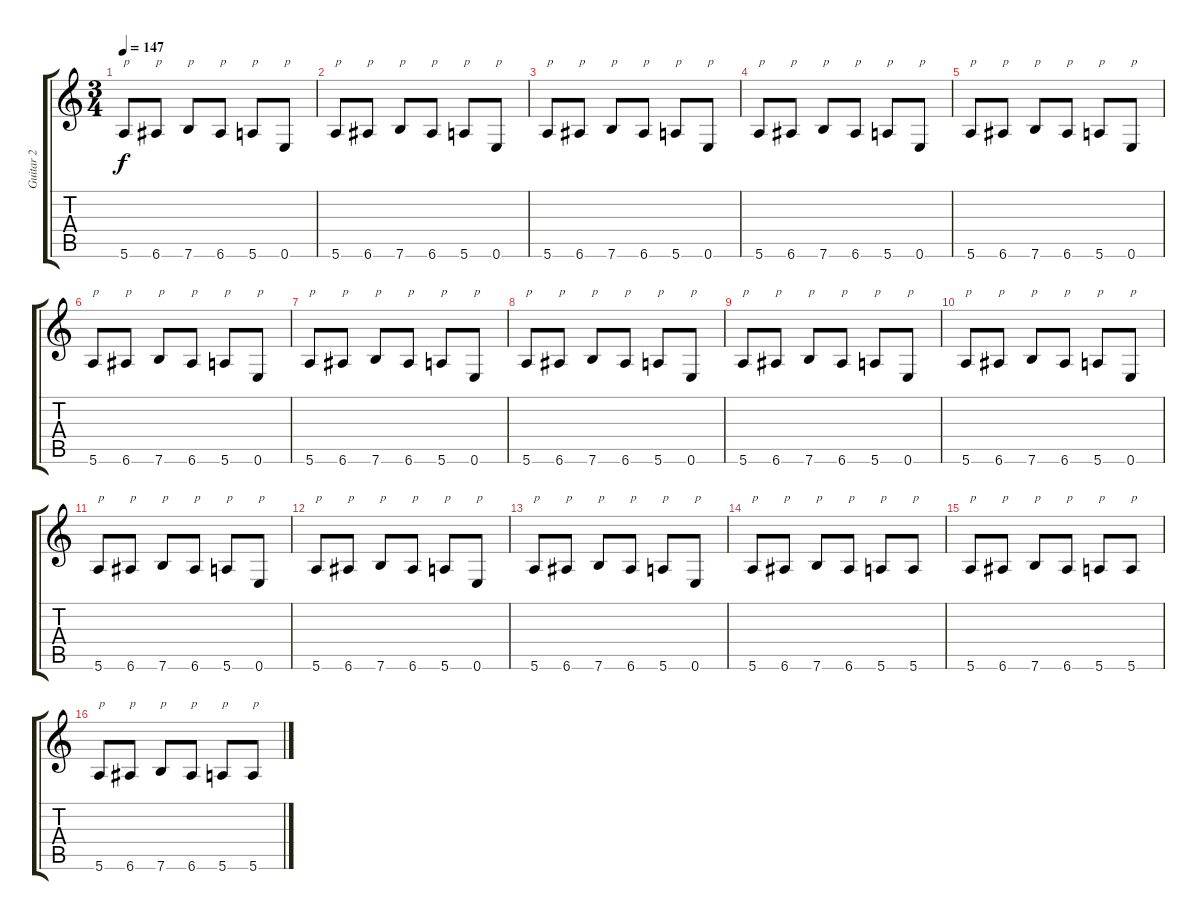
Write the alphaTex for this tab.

\track ("Guitar 2" "Guitar 2") {instrument distortionguitar}
\staff {score tabs}
\tuning (E4 B3 G3 D3 A2 E2) {hide}
\ts (3 4)
\tempo 147
\clef g2
\ks c
5.6.8{txt "p" dy f} 6.6.8{txt "p"} 7.6.8{txt "p"} 6.6.8{txt "p"} 5.6.8{txt "p"} 0.6.8{txt "p"} |
5.6.8{txt "p"} 6.6.8{txt "p"} 7.6.8{txt "p"} 6.6.8{txt "p"} 5.6.8{txt "p"} 0.6.8{txt "p"} |
5.6.8{txt "p"} 6.6.8{txt "p"} 7.6.8{txt "p"} 6.6.8{txt "p"} 5.6.8{txt "p"} 0.6.8{txt "p"} |
5.6.8{txt "p"} 6.6.8{txt "p"} 7.6.8{txt "p"} 6.6.8{txt "p"} 5.6.8{txt "p"} 0.6.8{txt "p"} |
5.6.8{txt "p"} 6.6.8{txt "p"} 7.6.8{txt "p"} 6.6.8{txt "p"} 5.6.8{txt "p"} 0.6.8{txt "p"} |
5.6.8{txt "p"} 6.6.8{txt "p"} 7.6.8{txt "p"} 6.6.8{txt "p"} 5.6.8{txt "p"} 0.6.8{txt "p"} |
5.6.8{txt "p"} 6.6.8{txt "p"} 7.6.8{txt "p"} 6.6.8{txt "p"} 5.6.8{txt "p"} 0.6.8{txt "p"} |
5.6.8{txt "p"} 6.6.8{txt "p"} 7.6.8{txt "p"} 6.6.8{txt "p"} 5.6.8{txt "p"} 0.6.8{txt "p"} |
5.6.8{txt "p"} 6.6.8{txt "p"} 7.6.8{txt "p"} 6.6.8{txt "p"} 5.6.8{txt "p"} 0.6.8{txt "p"} |
5.6.8{txt "p"} 6.6.8{txt "p"} 7.6.8{txt "p"} 6.6.8{txt "p"} 5.6.8{txt "p"} 0.6.8{txt "p"} |
5.6.8{txt "p"} 6.6.8{txt "p"} 7.6.8{txt "p"} 6.6.8{txt "p"} 5.6.8{txt "p"} 0.6.8{txt "p"} |
5.6.8{txt "p"} 6.6.8{txt "p"} 7.6.8{txt "p"} 6.6.8{txt "p"} 5.6.8{txt "p"} 0.6.8{txt "p"} |
5.6.8{txt "p"} 6.6.8{txt "p"} 7.6.8{txt "p"} 6.6.8{txt "p"} 5.6.8{txt "p"} 0.6.8{txt "p"} |
5.6.8{txt "p"} 6.6.8{txt "p"} 7.6.8{txt "p"} 6.6.8{txt "p"} 5.6.8{txt "p"} 5.6.8{txt "p"} |
5.6.8{txt "p"} 6.6.8{txt "p"} 7.6.8{txt "p"} 6.6.8{txt "p"} 5.6.8{txt "p"} 5.6.8{txt "p"} |
5.6.8{txt "p"} 6.6.8{txt "p"} 7.6.8{txt "p"} 6.6.8{txt "p"} 5.6.8{txt "p"} 5.6.8{txt "p"}
